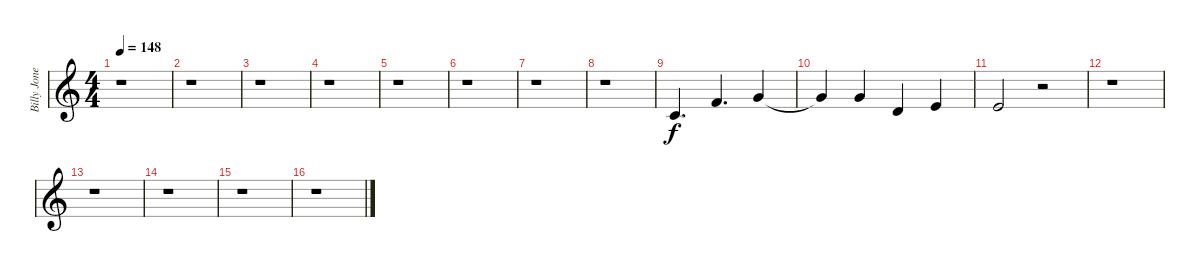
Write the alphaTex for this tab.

\track ("Billy Jones Vocals" "Billy Jone") {instrument flute}
\staff {score}
\tuning (E4 B3 G3 D3 A2 E2) {hide}
\ts (4 4)
\tempo 148
\clef g2
\ks c
r.1{dy f} |
r.1 |
r.1 |
r.1 |
r.1 |
r.1 |
r.1 |
r.1 |
5.3.4{d} 6.2.4{d} 8.2.4 |
8.2{t}.4 8.2.4 7.3.4 5.2.4 |
5.2.2 r.2 |
r.1 |
r.1 |
r.1 |
r.1 |
r.1
